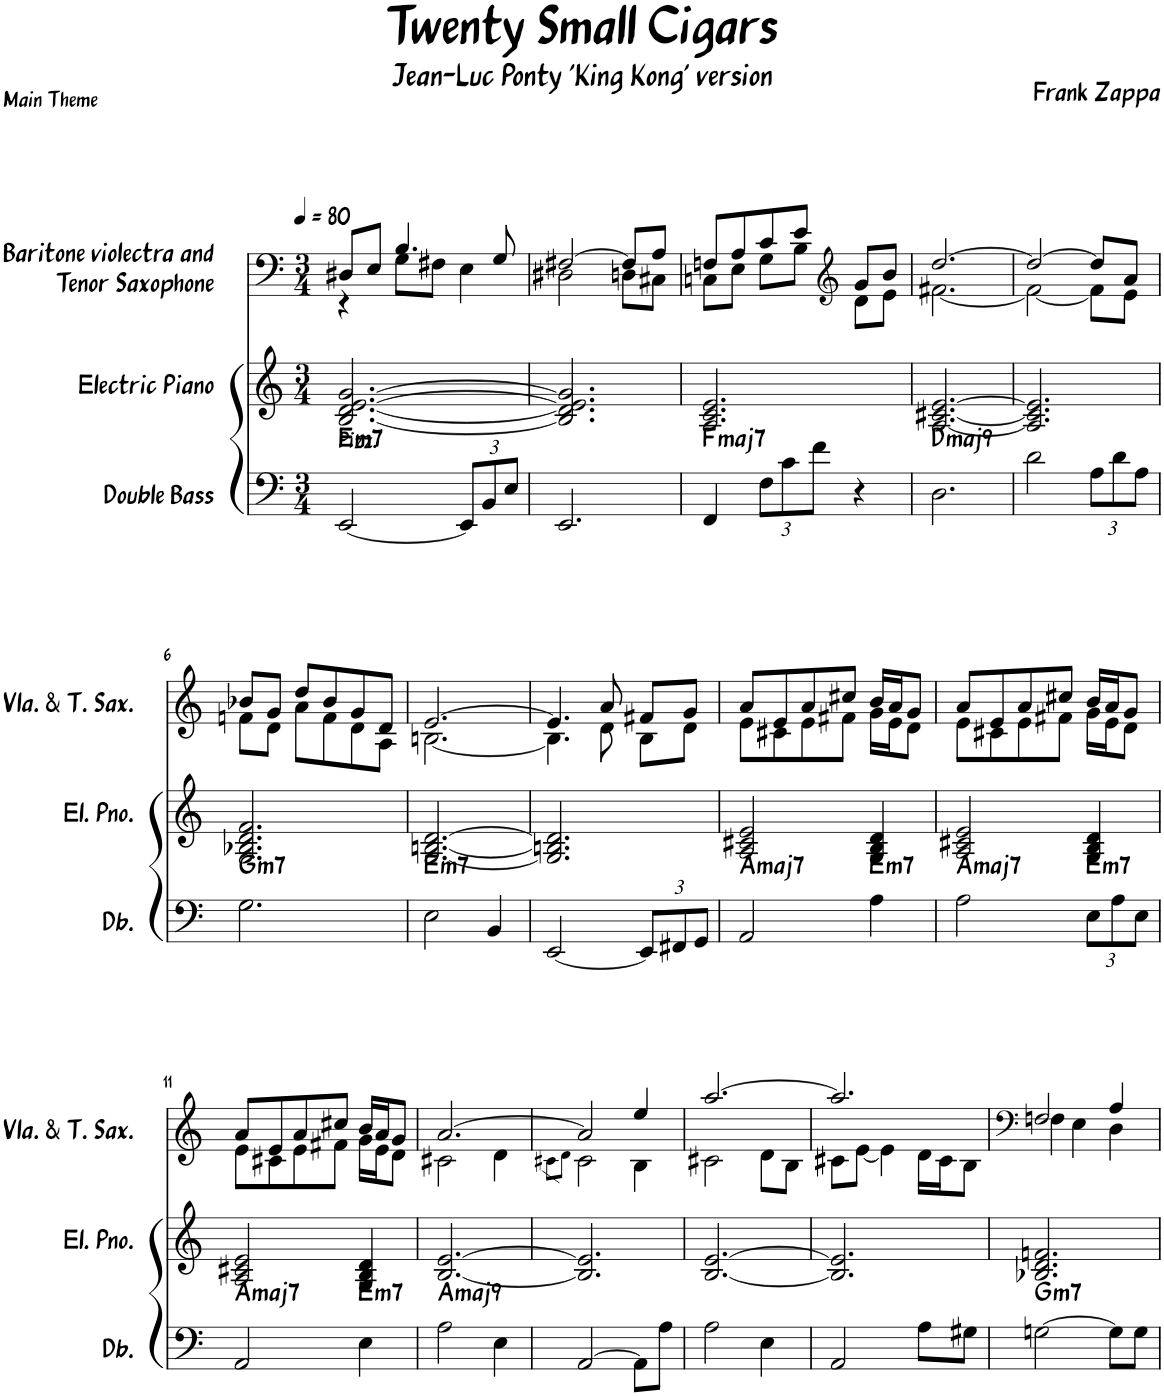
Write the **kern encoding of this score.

**kern	**harte	**kern	**kern
*part3	*part3	*part2	*part1
*staff3	*	*staff2	*staff1
*I"Double Bass	*	*I"Electric Piano	*I"Baritone violectra and Tenor Saxophone
*I'Db.	*	*I'El. Pno.	*
*clefF4	*	*clefG2	*clefF4
*Trd7c12	*	*	*Trd8c14
*k[]	*	*k[]	*k[]
*M3/4	*	*M3/4	*M3/4
*MM80	*	*MM80	*MM80
=1	=1	=1	=1
*	*	*	*^
!LO:TX:a:t=Pizz.	!LO:H:kt=m7	!	!	!
[2EE/	E:min7	[2.B/ [2.d/ [2.e/ [2.g/	8D#X/L	4r
.	.	.	8E/J	.
.	.	.	4.B/	8G\L
.	.	.	.	8F#X\J
*Xbrackettup	*	*	*	*
12EE/L]	.	.	.	4E\
12BB/	.	.	.	.
.	.	.	8G/	.
12E/J	.	.	.	.
=2	=2	=2	=2	=2
2.EE/	.	2.B/] 2.d/] 2.e/] 2.g/]	[2F#X/	2D#X\
.	.	.	8F#/L]	8Dn\L
.	.	.	8A/J	8C#X\J
=3	=3	=3	=3	=3
!	!LO:H:kt=maj7	!	!	!
4FF/	F:maj7	2.A/ 2.c/ 2.e/	8Fn/L	8Cn\L
.	.	.	8A/	8E\J
12F\L	.	.	8c/	8G\L
12c\	.	.	.	.
.	.	.	8e/J	8B\J
12f\J	.	.	.	.
*	*	*	*clefG2	*
4r	.	.	8g/L	8d\L
.	.	.	8b/J	8e\J
=4	=4	=4	=4	=4
!	!LO:H:kt=maj9	!	!	!
2.D\	D:maj9	[2.A/ [2.c#X/ [2.e/	[2.dd/	[2.f#X\
=5	=5	=5	=5	=5
2d\	.	2.A/] 2.c#/] 2.e/]	2dd/_	2f#\_
12A\L	.	.	8dd/L]	8f#\L]
12d\	.	.	.	.
.	.	.	8a/J	8e\J
12A\J	.	.	.	.
!!LO:LB:g=z	!!
=6	=6	=6	=6	=6
!	!LO:H:kt=m7	!	!	!
2.G\	G:min7	2.G/ 2.B-X/ 2.d/ 2.f/	8b-X/L	8fn\L
.	.	.	8g/J	8d\J
.	.	.	8dd/L	8a\L
.	.	.	8b-/	8f\
.	.	.	8g/	8d\
.	.	.	8d/J	8A\J
=7	=7	=7	=7	=7
!	!LO:H:kt=m7	!	!	!
2E\	E:min7	[2.G/ [2.Bn/ [2.d/	[2.e/	[2.Bn\
4BB/	.	.	.	.
=8	=8	=8	=8	=8
[2EE/	.	2.G/] 2.Bn/] 2.d/]	4.e/]	4.B\]
.	.	.	8a/	8d\
12EE/L]	.	.	8f#X/L	8B\L
12FF#X/	.	.	.	.
.	.	.	8g/J	8d\J
12GG/J	.	.	.	.
=9	=9	=9	=9	=9
!	!LO:H:kt=maj7	!	!	!
2AA/	A:maj7	2A/ 2c#X/ 2e/	8a/L	8e\L
.	.	.	8e/	8c#X\
.	.	.	8a/	8e\
.	.	.	8cc#X/J	8f#X\J
!	!LO:H:kt=m7	!	!	!
4A\	E:min7	4G/ 4B/ 4d/	16b/LL	16g\LL
.	.	.	16a/J	16e\J
.	.	.	8g/J	8d\J
=10	=10	=10	=10	=10
!	!LO:H:kt=maj7	!	!	!
2A\	A:maj7	2A/ 2c#X/ 2e/	8a/L	8e\L
.	.	.	8e/	8c#X\
.	.	.	8a/	8e\
.	.	.	8cc#X/J	8f#X\J
!	!LO:H:kt=m7	!	!	!
12E\L	E:min7	4G/ 4B/ 4d/	16b/LL	16g\LL
.	.	.	16a/J	16e\J
12A\	.	.	.	.
.	.	.	8g/J	8d\J
12E\J	.	.	.	.
!!LO:LB:g=z	!!
=11	=11	=11	=11	=11
!	!LO:H:kt=maj7	!	!	!
2AA/	A:maj7	2A/ 2c#X/ 2e/	8a/L	8e\L
.	.	.	8e/	8c#X\
.	.	.	8a/	8e\
.	.	.	8cc#X/J	8f#X\J
!	!LO:H:kt=m7	!	!	!
4E\	E:min7	4G/ 4B/ 4d/	16b/LL	16g\LL
.	.	.	16a/J	16e\J
.	.	.	8g/J	8d\J
=12	=12	=12	=12	=12
!	!LO:H:kt=maj9	!	!	!
2A\	A:maj9	[2.B/ [2.e/	[2.a/	2c#X\
4E\	.	.	.	4d\
=13	=13	=13	=13	=13
.	.	.	.	8qc#X\L
.	.	.	.	8qd\J
[2AA/	.	2.B/] 2.e/]	2a/]	2c#\
8AA\L]	.	.	4ee/	4B\
8A\J	.	.	.	.
=14	=14	=14	=14	=14
2A\	.	[2.B/ [2.e/	[2.aa/	2c#X\
4E\	.	.	.	8d\L
.	.	.	.	8B\J
=15	=15	=15	=15	=15
2AA/	.	2.B/] 2.e/]	2.aa/]	8c#X\L
.	.	.	.	[8e\J
.	.	.	.	4e\]
8A\L	.	.	.	16d\LL
.	.	.	.	16c#\J
8G#X\J	.	.	.	8B\J
=16	=16	=16	=16	=16
*	*	*	*clefF4	*
!	!LO:H:kt=m7	!	!	!
[2Gn\	G:min7	2.B-X/ 2.d/ 2.fn/	2Fn/	4F\
.	.	.	.	4E\
8G\L]	.	.	4A/	4D\
8G\J	.	.	.	.
*	*	*	*v	*v
=	=	=	=
*-	*-	*-	*-
